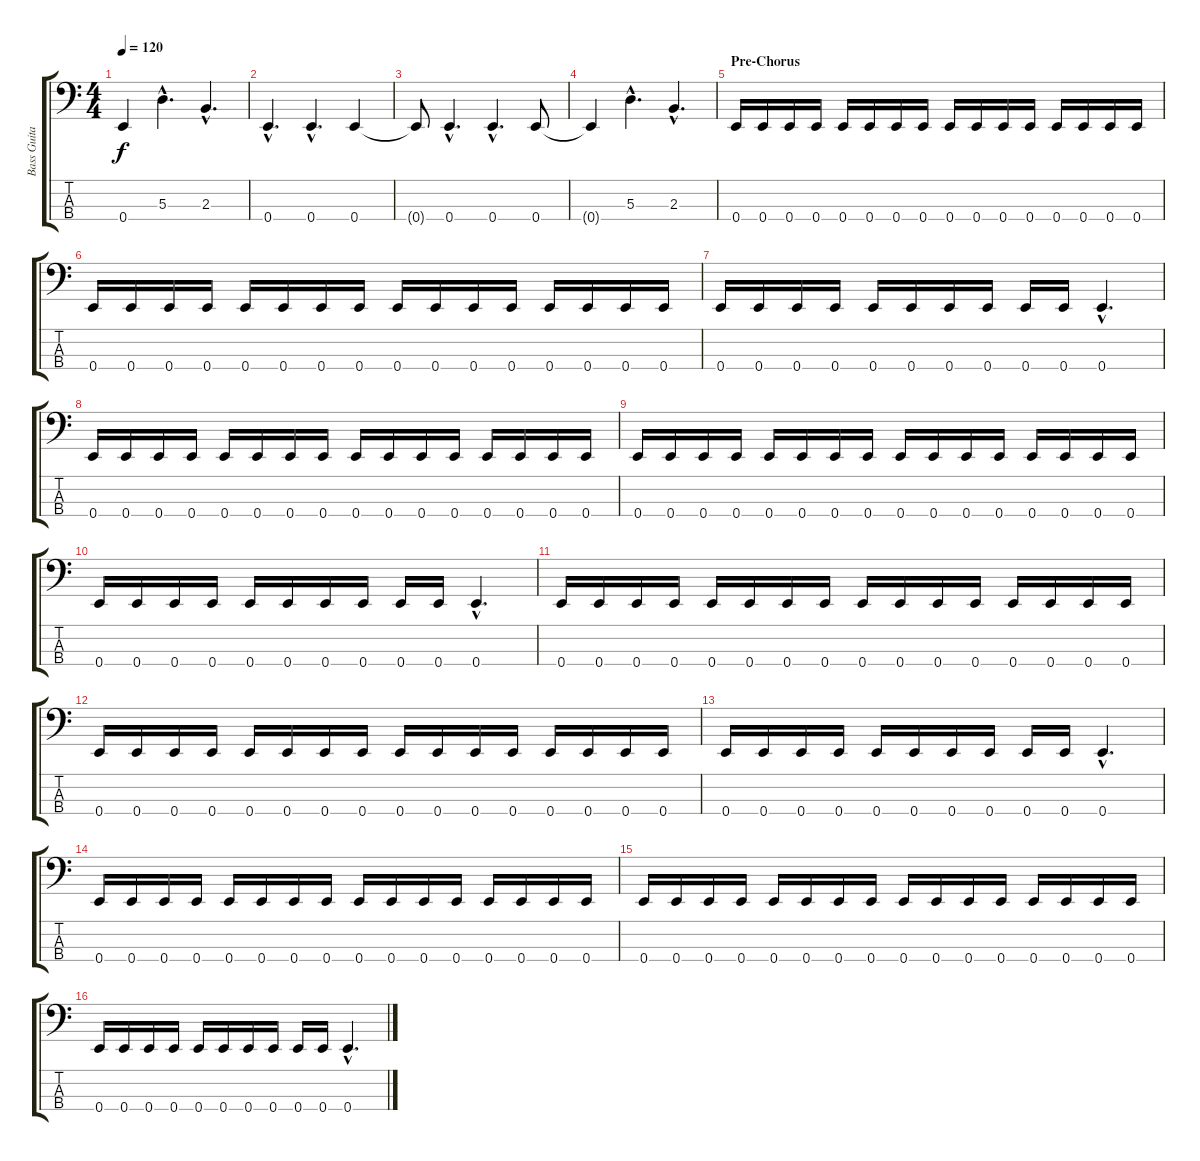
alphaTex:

\track ("Bass Guitar" "Bass Guita") {instrument electricbassfinger}
\staff {score tabs}
\tuning (G2 D2 A1 E1) {hide}
\ts (4 4)
\tempo 120
\clef f4
\ks c
0.4{t}.4{dy f} 5.3{hac}.4{d} 2.3{hac}.4{d} |
0.4{hac}.4{d} 0.4{hac}.4{d} 0.4.4 |
0.4{t}.8 0.4{hac}.4{d} 0.4{hac}.4{d} 0.4.8 |
0.4{t}.4 5.3{hac}.4{d} 2.3{hac}.4{d} |
\section ("" "Pre-Chorus ")
0.4.16 0.4.16 0.4.16 0.4.16 0.4.16 0.4.16 0.4.16 0.4.16 0.4.16 0.4.16 0.4.16 0.4.16 0.4.16 0.4.16 0.4.16 0.4.16 |
0.4.16 0.4.16 0.4.16 0.4.16 0.4.16 0.4.16 0.4.16 0.4.16 0.4.16 0.4.16 0.4.16 0.4.16 0.4.16 0.4.16 0.4.16 0.4.16 |
0.4.16 0.4.16 0.4.16 0.4.16 0.4.16 0.4.16 0.4.16 0.4.16 0.4.16 0.4.16 0.4{hac}.4{d} |
0.4.16 0.4.16 0.4.16 0.4.16 0.4.16 0.4.16 0.4.16 0.4.16 0.4.16 0.4.16 0.4.16 0.4.16 0.4.16 0.4.16 0.4.16 0.4.16 |
0.4.16 0.4.16 0.4.16 0.4.16 0.4.16 0.4.16 0.4.16 0.4.16 0.4.16 0.4.16 0.4.16 0.4.16 0.4.16 0.4.16 0.4.16 0.4.16 |
0.4.16 0.4.16 0.4.16 0.4.16 0.4.16 0.4.16 0.4.16 0.4.16 0.4.16 0.4.16 0.4{hac}.4{d} |
0.4.16 0.4.16 0.4.16 0.4.16 0.4.16 0.4.16 0.4.16 0.4.16 0.4.16 0.4.16 0.4.16 0.4.16 0.4.16 0.4.16 0.4.16 0.4.16 |
0.4.16 0.4.16 0.4.16 0.4.16 0.4.16 0.4.16 0.4.16 0.4.16 0.4.16 0.4.16 0.4.16 0.4.16 0.4.16 0.4.16 0.4.16 0.4.16 |
0.4.16 0.4.16 0.4.16 0.4.16 0.4.16 0.4.16 0.4.16 0.4.16 0.4.16 0.4.16 0.4{hac}.4{d} |
0.4.16 0.4.16 0.4.16 0.4.16 0.4.16 0.4.16 0.4.16 0.4.16 0.4.16 0.4.16 0.4.16 0.4.16 0.4.16 0.4.16 0.4.16 0.4.16 |
0.4.16 0.4.16 0.4.16 0.4.16 0.4.16 0.4.16 0.4.16 0.4.16 0.4.16 0.4.16 0.4.16 0.4.16 0.4.16 0.4.16 0.4.16 0.4.16 |
0.4.16 0.4.16 0.4.16 0.4.16 0.4.16 0.4.16 0.4.16 0.4.16 0.4.16 0.4.16 0.4{hac}.4{d}
